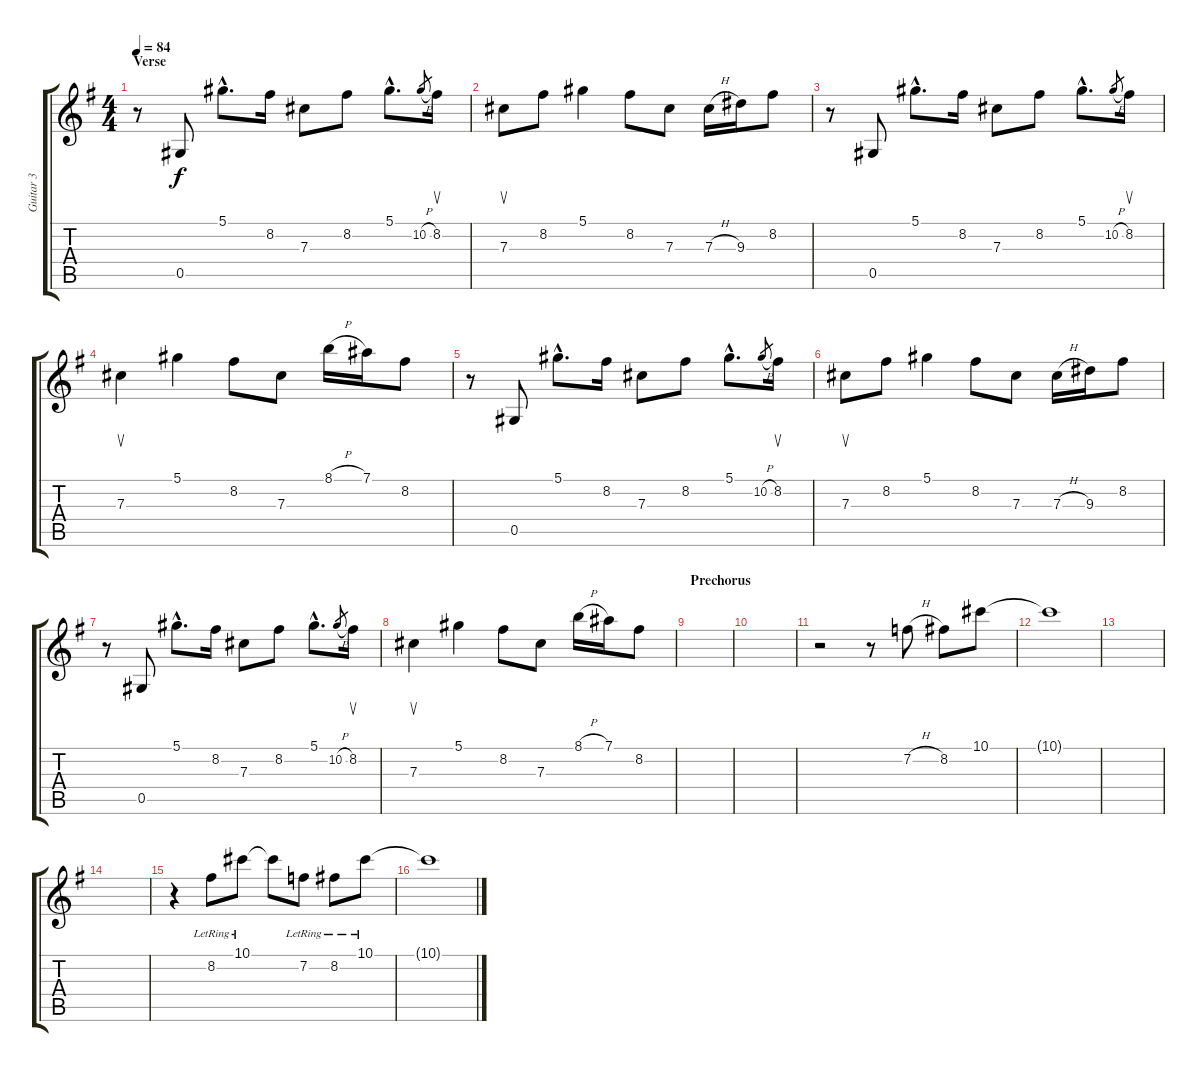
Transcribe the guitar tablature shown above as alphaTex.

\track ("Guitar 3" "Guitar 3") {instrument distortionguitar}
\staff {score tabs}
\tuning (Eb4 Bb3 Gb3 Db3 Ab2 Eb2) {hide}
\ts (4 4)
\section ("" "Verse")
\tempo 84
\clef g2
\ks g
r.8{dy f} 0.5.8{instrument electricguitarjazz} 5.1{hac}.8{d} 8.2.16 7.3.8 8.2.8 5.1{hac}.8{d} 10.2{h}.8{gr} 8.2.16{su} |
7.3.8{su} 8.2.8 5.1.4 8.2.8 7.3.8 7.3{h}.16 9.3.16 8.2.8 |
r.8 0.5.8 5.1{hac}.8{d} 8.2.16 7.3.8 8.2.8 5.1{hac}.8{d} 10.2{h}.8{gr} 8.2.16{su} |
7.3.4{su} 5.1.4 8.2.8 7.3.8 8.1{h}.16 7.1.16 8.2.8 |
r.8 0.5.8{instrument electricguitarjazz} 5.1{hac}.8{d} 8.2.16 7.3.8 8.2.8 5.1{hac}.8{d} 10.2{h}.8{gr} 8.2.16{su} |
7.3.8{su} 8.2.8 5.1.4 8.2.8 7.3.8 7.3{h}.16 9.3.16 8.2.8 |
r.8 0.5.8 5.1{hac}.8{d} 8.2.16 7.3.8 8.2.8 5.1{hac}.8{d} 10.2{h}.8{gr} 8.2.16{su} |
7.3.4{su} 5.1.4 8.2.8 7.3.8 8.1{h}.16 7.1.16 8.2.8 |
\section ("" "Prechorus")
|
|
r.2 r.8 7.2{h}.8 8.2.8 10.1.8 |
10.1{t}.1 |
|
|
r.4 8.2{lr}.8 10.1{lr}.8 10.1{t}.8 7.2{lr}.8 8.2{lr}.8 10.1{lr}.8 |
10.1{t}.1
